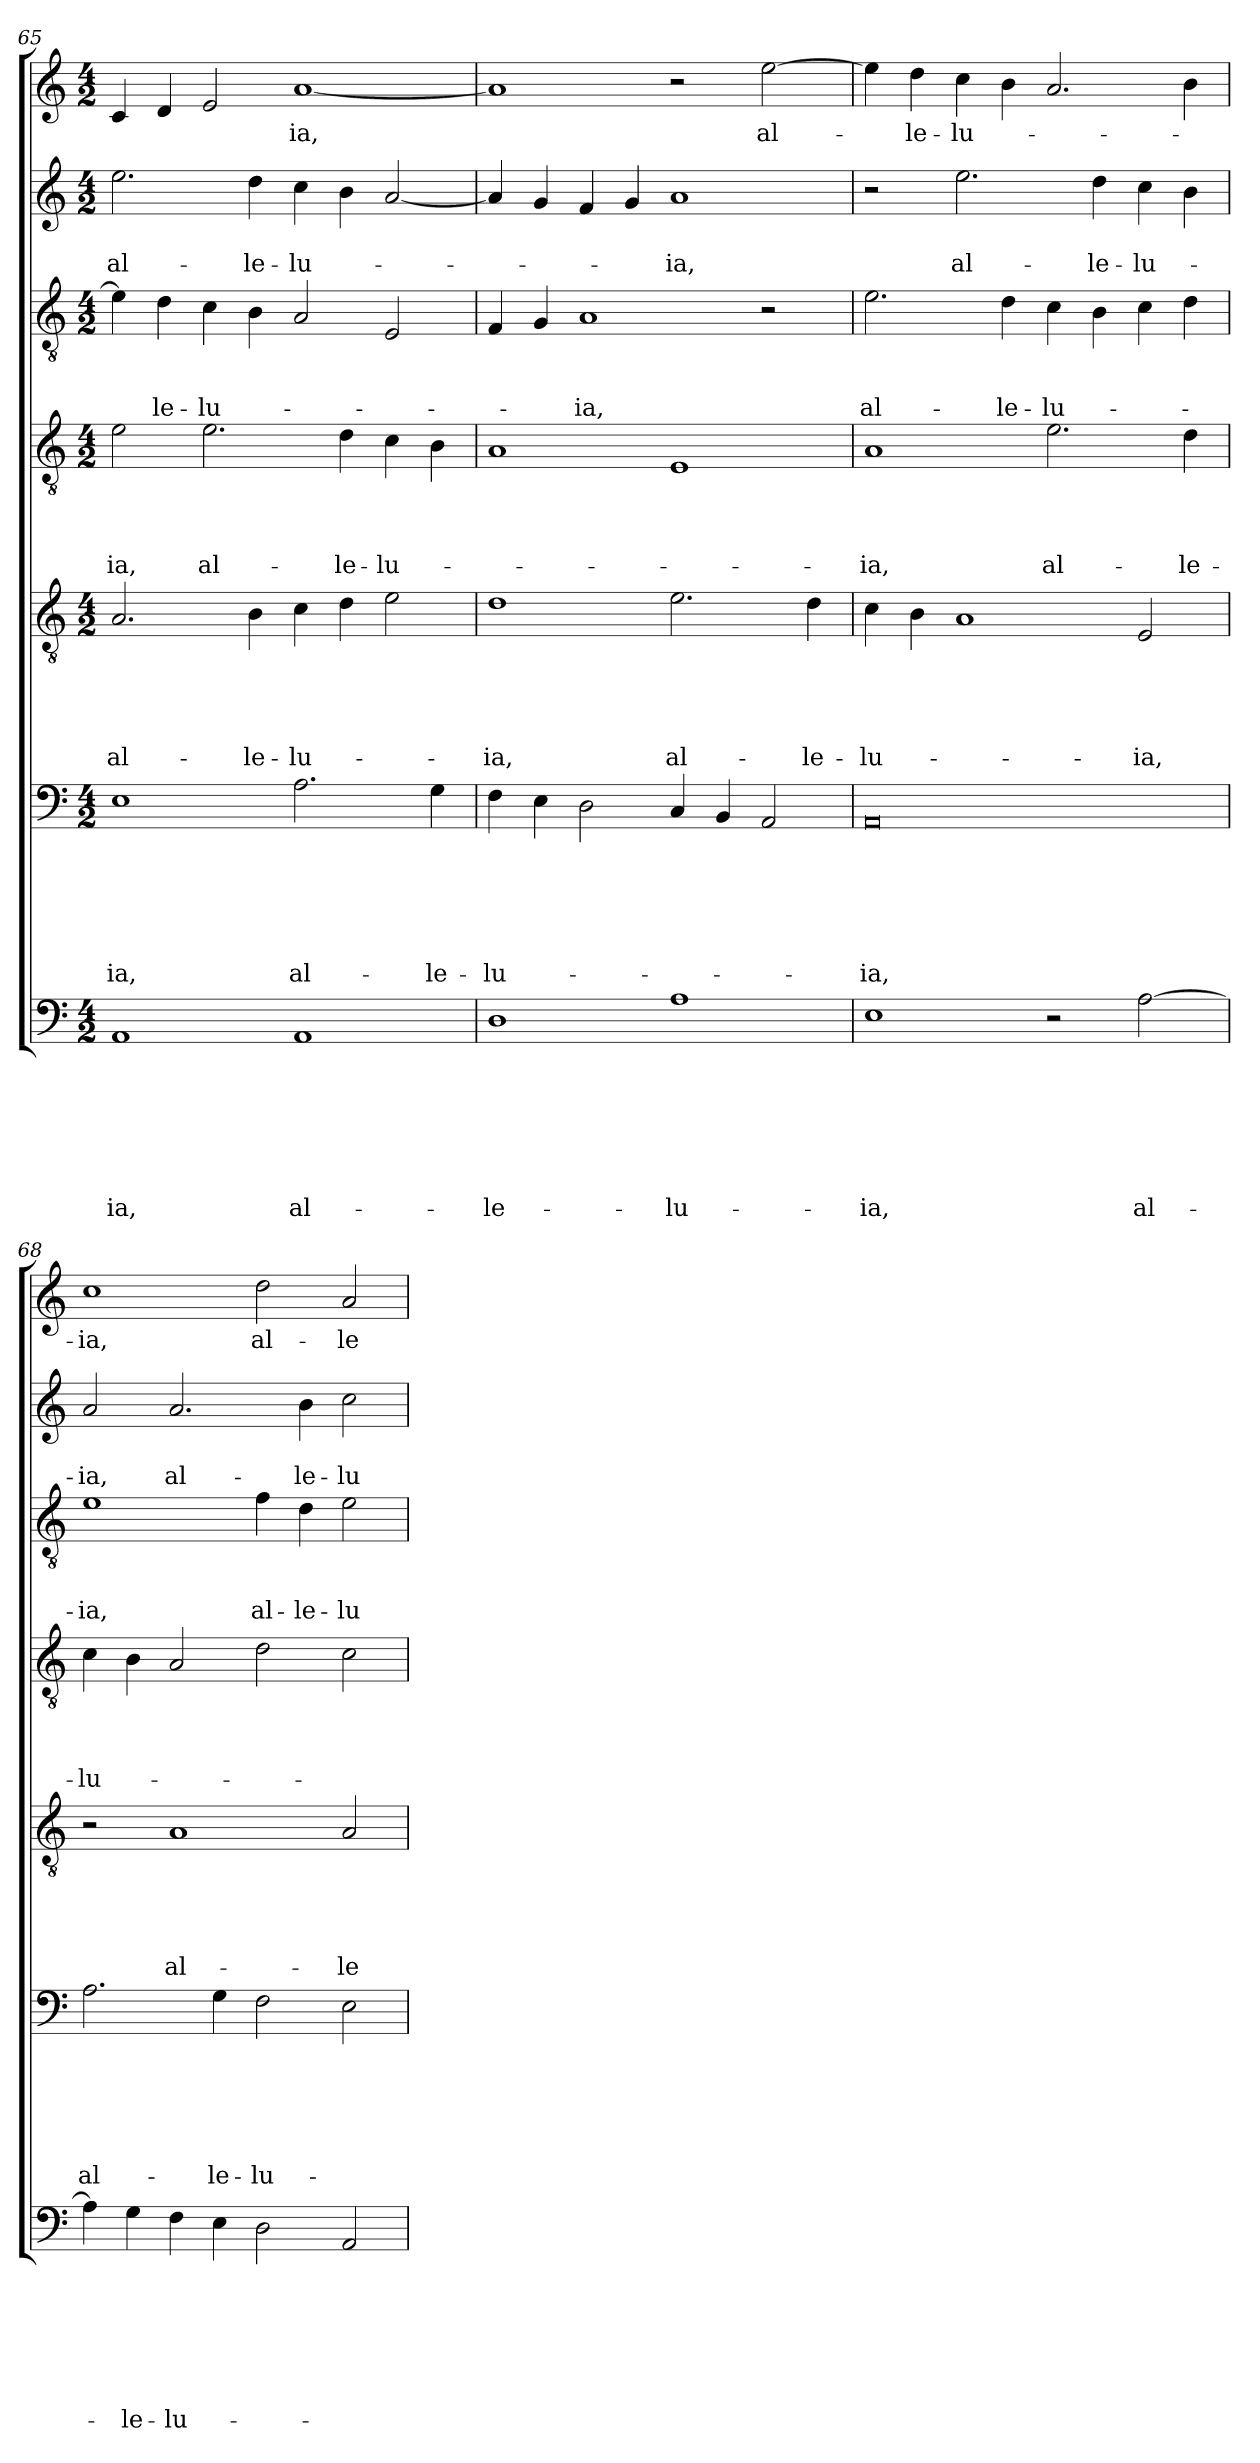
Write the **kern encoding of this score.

**kern	**text	**text	**text	**text	**text	**text	**text	**kern	**text	**text	**text	**text	**text	**text	**kern	**text	**text	**text	**text	**text	**kern	**text	**text	**text	**text	**kern	**text	**text	**text	**kern	**text	**text	**kern	**text
*part7	*part7	*part7	*part7	*part7	*part7	*part7	*part7	*part6	*part6	*part6	*part6	*part6	*part6	*part6	*part5	*part5	*part5	*part5	*part5	*part5	*part4	*part4	*part4	*part4	*part4	*part3	*part3	*part3	*part3	*part2	*part2	*part2	*part1	*part1
*staff7	*staff7	*staff7	*staff7	*staff7	*staff7	*staff7	*staff7	*staff6	*staff6	*staff6	*staff6	*staff6	*staff6	*staff6	*staff5	*staff5	*staff5	*staff5	*staff5	*staff5	*staff4	*staff4	*staff4	*staff4	*staff4	*staff3	*staff3	*staff3	*staff3	*staff2	*staff2	*staff2	*staff1	*staff1
*clefF4	*	*	*	*	*	*	*	*clefF4	*	*	*	*	*	*	*clefGv2	*	*	*	*	*	*clefGv2	*	*	*	*	*clefGv2	*	*	*	*clefG2	*	*	*clefG2	*
*k[]	*	*	*	*	*	*	*	*k[]	*	*	*	*	*	*	*k[]	*	*	*	*	*	*k[]	*	*	*	*	*k[]	*	*	*	*k[]	*	*	*k[]	*
*a:	*	*	*	*	*	*	*	*a:	*	*	*	*	*	*	*a:	*	*	*	*	*	*a:	*	*	*	*	*a:	*	*	*	*a:	*	*	*a:	*
*M4/2	*	*	*	*	*	*	*	*M4/2	*	*	*	*	*	*	*M4/2	*	*	*	*	*	*M4/2	*	*	*	*	*M4/2	*	*	*	*M4/2	*	*	*M4/2	*
=65	=65	=65	=65	=65	=65	=65	=65	=65	=65	=65	=65	=65	=65	=65	=65	=65	=65	=65	=65	=65	=65	=65	=65	=65	=65	=65	=65	=65	=65	=65	=65	=65	=65	=65
!	!	!	!	!	!	!	!LO:LY:b	!	!	!	!	!	!	!LO:LY:b	!	!	!	!	!	!LO:LY:b	!	!	!	!	!LO:LY:b	!	!	!	!	!	!	!LO:LY:b	!	!
1AA	.	.	.	.	.	.	-ia,	1E	.	.	.	.	.	-ia,	2.A/	.	.	.	.	al-	2e\	.	.	.	-ia,	4e\]	.	.	.	2.ee\	.	al-	4c/	.
!	!	!	!	!	!	!	!	!	!	!	!	!	!	!	!	!	!	!	!	!	!	!	!	!	!	!	!	!	!LO:LY:b	!	!	!	!	!
.	.	.	.	.	.	.	.	.	.	.	.	.	.	.	.	.	.	.	.	.	.	.	.	.	.	4d\	.	.	-le-	.	.	.	4d/	.
!	!	!	!	!	!	!	!	!	!	!	!	!	!	!	!	!	!	!	!	!	!	!	!	!	!LO:LY:b	!	!	!	!LO:LY:b	!	!	!	!	!
.	.	.	.	.	.	.	.	.	.	.	.	.	.	.	.	.	.	.	.	.	2.e\	.	.	.	al-	4c\	.	.	-lu-	.	.	.	2e/	.
!	!	!	!	!	!	!	!	!	!	!	!	!	!	!	!	!	!	!	!	!LO:LY:b	!	!	!	!	!	!	!	!	!	!	!	!LO:LY:b	!	!
.	.	.	.	.	.	.	.	.	.	.	.	.	.	.	4B\	.	.	.	.	-le-	.	.	.	.	.	4B\	.	.	.	4dd\	.	-le-	.	.
!	!	!	!	!	!	!	!LO:LY:b	!	!	!	!	!	!	!LO:LY:b	!	!	!	!	!	!LO:LY:b	!	!	!	!	!	!	!	!	!	!	!	!LO:LY:b	!	!LO:LY:b
1AA	.	.	.	.	.	.	al-	2.A\	.	.	.	.	.	al-	4c\	.	.	.	.	-lu-	.	.	.	.	.	2A/	.	.	.	4cc\	.	-lu-	[1a	-ia,
!	!	!	!	!	!	!	!	!	!	!	!	!	!	!	!	!	!	!	!	!	!	!	!	!	!LO:LY:b	!	!	!	!	!	!	!	!	!
.	.	.	.	.	.	.	.	.	.	.	.	.	.	.	4d\	.	.	.	.	.	4d\	.	.	.	-le-	.	.	.	.	4b\	.	.	.	.
!	!	!	!	!	!	!	!	!	!	!	!	!	!	!	!	!	!	!	!	!	!	!	!	!	!LO:LY:b	!	!	!	!	!	!	!	!	!
.	.	.	.	.	.	.	.	.	.	.	.	.	.	.	2e\	.	.	.	.	.	4c\	.	.	.	-lu-	2E/	.	.	.	[2a/	.	.	.	.
!	!	!	!	!	!	!	!	!	!	!	!	!	!	!LO:LY:b	!	!	!	!	!	!	!	!	!	!	!	!	!	!	!	!	!	!	!	!
.	.	.	.	.	.	.	.	4G\	.	.	.	.	.	-le-	.	.	.	.	.	.	4B\	.	.	.	.	.	.	.	.	.	.	.	.	.
=66	=66	=66	=66	=66	=66	=66	=66	=66	=66	=66	=66	=66	=66	=66	=66	=66	=66	=66	=66	=66	=66	=66	=66	=66	=66	=66	=66	=66	=66	=66	=66	=66	=66	=66
!	!	!	!	!	!	!	!LO:LY:b	!	!	!	!	!	!	!LO:LY:b	!	!	!	!	!	!LO:LY:b	!	!	!	!	!	!	!	!	!	!	!	!	!	!
1D	.	.	.	.	.	.	-le-	4F\	.	.	.	.	.	-lu-	1d	.	.	.	.	-ia,	1A	.	.	.	.	4F/	.	.	.	4a/]	.	.	1a]	.
.	.	.	.	.	.	.	.	4E\	.	.	.	.	.	.	.	.	.	.	.	.	.	.	.	.	.	4G/	.	.	.	4g/	.	.	.	.
!	!	!	!	!	!	!	!	!	!	!	!	!	!	!	!	!	!	!	!	!	!	!	!	!	!	!	!	!	!LO:LY:b	!	!	!	!	!
.	.	.	.	.	.	.	.	2D\	.	.	.	.	.	.	.	.	.	.	.	.	.	.	.	.	.	1A	.	.	-ia,	4f/	.	.	.	.
.	.	.	.	.	.	.	.	.	.	.	.	.	.	.	.	.	.	.	.	.	.	.	.	.	.	.	.	.	.	4g/	.	.	.	.
!	!	!	!	!	!	!	!LO:LY:b	!	!	!	!	!	!	!	!	!	!	!	!	!LO:LY:b	!	!	!	!	!	!	!	!	!	!	!	!LO:LY:b	!	!
1A	.	.	.	.	.	.	-lu-	4C/	.	.	.	.	.	.	2.e\	.	.	.	.	al-	1E	.	.	.	.	.	.	.	.	1a	.	-ia,	2r	.
.	.	.	.	.	.	.	.	4BB/	.	.	.	.	.	.	.	.	.	.	.	.	.	.	.	.	.	.	.	.	.	.	.	.	.	.
!	!	!	!	!	!	!	!	!	!	!	!	!	!	!	!	!	!	!	!	!	!	!	!	!	!	!	!	!	!	!	!	!	!	!LO:LY:b
.	.	.	.	.	.	.	.	2AA/	.	.	.	.	.	.	.	.	.	.	.	.	.	.	.	.	.	2r	.	.	.	.	.	.	[2ee\	al-
!	!	!	!	!	!	!	!	!	!	!	!	!	!	!	!	!	!	!	!	!LO:LY:b	!	!	!	!	!	!	!	!	!	!	!	!	!	!
.	.	.	.	.	.	.	.	.	.	.	.	.	.	.	4d\	.	.	.	.	-le-	.	.	.	.	.	.	.	.	.	.	.	.	.	.
!!LO:PB:g=z
=67	=67	=67	=67	=67	=67	=67	=67	=67	=67	=67	=67	=67	=67	=67	=67	=67	=67	=67	=67	=67	=67	=67	=67	=67	=67	=67	=67	=67	=67	=67	=67	=67	=67	=67
!	!	!	!	!	!	!	!LO:LY:b	!	!	!	!	!	!	!LO:LY:b	!	!	!	!	!	!LO:LY:b	!	!	!	!	!LO:LY:b	!	!	!	!LO:LY:b	!	!	!	!	!
1E	.	.	.	.	.	.	-ia,	0AA	.	.	.	.	.	-ia,	4c\	.	.	.	.	-lu-	1A	.	.	.	-ia,	2.e\	.	.	al-	2r	.	.	4ee\]	.
!	!	!	!	!	!	!	!	!	!	!	!	!	!	!	!	!	!	!	!	!	!	!	!	!	!	!	!	!	!	!	!	!	!	!LO:LY:b
.	.	.	.	.	.	.	.	.	.	.	.	.	.	.	4B\	.	.	.	.	.	.	.	.	.	.	.	.	.	.	.	.	.	4dd\	-le-
!	!	!	!	!	!	!	!	!	!	!	!	!	!	!	!	!	!	!	!	!	!	!	!	!	!	!	!	!	!	!	!	!LO:LY:b	!	!LO:LY:b
.	.	.	.	.	.	.	.	.	.	.	.	.	.	.	1A	.	.	.	.	.	.	.	.	.	.	.	.	.	.	2.ee\	.	al-	4cc\	-lu-
!	!	!	!	!	!	!	!	!	!	!	!	!	!	!	!	!	!	!	!	!	!	!	!	!	!	!	!	!	!LO:LY:b	!	!	!	!	!
.	.	.	.	.	.	.	.	.	.	.	.	.	.	.	.	.	.	.	.	.	.	.	.	.	.	4d\	.	.	-le-	.	.	.	4b\	.
!	!	!	!	!	!	!	!	!	!	!	!	!	!	!	!	!	!	!	!	!	!	!	!	!	!LO:LY:b	!	!	!	!LO:LY:b	!	!	!	!	!
2r	.	.	.	.	.	.	.	.	.	.	.	.	.	.	.	.	.	.	.	.	2.e\	.	.	.	al-	4c\	.	.	-lu-	.	.	.	2.a/	.
!	!	!	!	!	!	!	!	!	!	!	!	!	!	!	!	!	!	!	!	!	!	!	!	!	!	!	!	!	!	!	!	!LO:LY:b	!	!
.	.	.	.	.	.	.	.	.	.	.	.	.	.	.	.	.	.	.	.	.	.	.	.	.	.	4B\	.	.	.	4dd\	.	-le-	.	.
!	!	!	!	!	!	!	!LO:LY:b	!	!	!	!	!	!	!	!	!	!	!	!	!LO:LY:b	!	!	!	!	!	!	!	!	!	!	!	!LO:LY:b	!	!
[2A\	.	.	.	.	.	.	al-	.	.	.	.	.	.	.	2E/	.	.	.	.	-ia,	.	.	.	.	.	4c\	.	.	.	4cc\	.	-lu-	.	.
!	!	!	!	!	!	!	!	!	!	!	!	!	!	!	!	!	!	!	!	!	!	!	!	!	!LO:LY:b	!	!	!	!	!	!	!	!	!
.	.	.	.	.	.	.	.	.	.	.	.	.	.	.	.	.	.	.	.	.	4d\	.	.	.	-le-	4d\	.	.	.	4b\	.	.	4b\	.
=68	=68	=68	=68	=68	=68	=68	=68	=68	=68	=68	=68	=68	=68	=68	=68	=68	=68	=68	=68	=68	=68	=68	=68	=68	=68	=68	=68	=68	=68	=68	=68	=68	=68	=68
!	!	!	!	!	!	!	!	!	!	!	!	!	!	!LO:LY:b	!	!	!	!	!	!	!	!	!	!	!LO:LY:b	!	!	!	!LO:LY:b	!	!	!LO:LY:b	!	!LO:LY:b
4A\]	.	.	.	.	.	.	.	2.A\	.	.	.	.	.	al-	2r	.	.	.	.	.	4c\	.	.	.	-lu-	1e	.	.	-ia,	2a/	.	-ia,	1cc	-ia,
!	!	!	!	!	!	!	!LO:LY:b	!	!	!	!	!	!	!	!	!	!	!	!	!	!	!	!	!	!	!	!	!	!	!	!	!	!	!
4G\	.	.	.	.	.	.	-le-	.	.	.	.	.	.	.	.	.	.	.	.	.	4B\	.	.	.	.	.	.	.	.	.	.	.	.	.
!	!	!	!	!	!	!	!LO:LY:b	!	!	!	!	!	!	!	!	!	!	!	!	!LO:LY:b	!	!	!	!	!	!	!	!	!	!	!	!LO:LY:b	!	!
4F\	.	.	.	.	.	.	-lu-	.	.	.	.	.	.	.	1A	.	.	.	.	al-	2A/	.	.	.	.	.	.	.	.	2.a/	.	al-	.	.
!	!	!	!	!	!	!	!	!	!	!	!	!	!	!LO:LY:b	!	!	!	!	!	!	!	!	!	!	!	!	!	!	!	!	!	!	!	!
4E\	.	.	.	.	.	.	.	4G\	.	.	.	.	.	-le-	.	.	.	.	.	.	.	.	.	.	.	.	.	.	.	.	.	.	.	.
!	!	!	!	!	!	!	!	!	!	!	!	!	!	!LO:LY:b	!	!	!	!	!	!	!	!	!	!	!	!	!	!	!LO:LY:b	!	!	!	!	!LO:LY:b
2D\	.	.	.	.	.	.	.	2F\	.	.	.	.	.	-lu-	.	.	.	.	.	.	2d\	.	.	.	.	4f\	.	.	al-	.	.	.	2dd\	al-
!	!	!	!	!	!	!	!	!	!	!	!	!	!	!	!	!	!	!	!	!	!	!	!	!	!	!	!	!	!LO:LY:b	!	!	!LO:LY:b	!	!
.	.	.	.	.	.	.	.	.	.	.	.	.	.	.	.	.	.	.	.	.	.	.	.	.	.	4d\	.	.	-le-	4b\	.	-le-	.	.
!	!	!	!	!	!	!	!	!	!	!	!	!	!	!	!	!	!	!	!	!LO:LY:b	!	!	!	!	!	!	!	!	!LO:LY:b	!	!	!LO:LY:b	!	!LO:LY:b
2AA/	.	.	.	.	.	.	.	2E\	.	.	.	.	.	.	2A/	.	.	.	.	-le-	2c\	.	.	.	.	2e\	.	.	-lu-	2cc\	.	-lu-	2a/	-le-
=	=	=	=	=	=	=	=	=	=	=	=	=	=	=	=	=	=	=	=	=	=	=	=	=	=	=	=	=	=	=	=	=	=	=
*-	*-	*-	*-	*-	*-	*-	*-	*-	*-	*-	*-	*-	*-	*-	*-	*-	*-	*-	*-	*-	*-	*-	*-	*-	*-	*-	*-	*-	*-	*-	*-	*-	*-	*-
